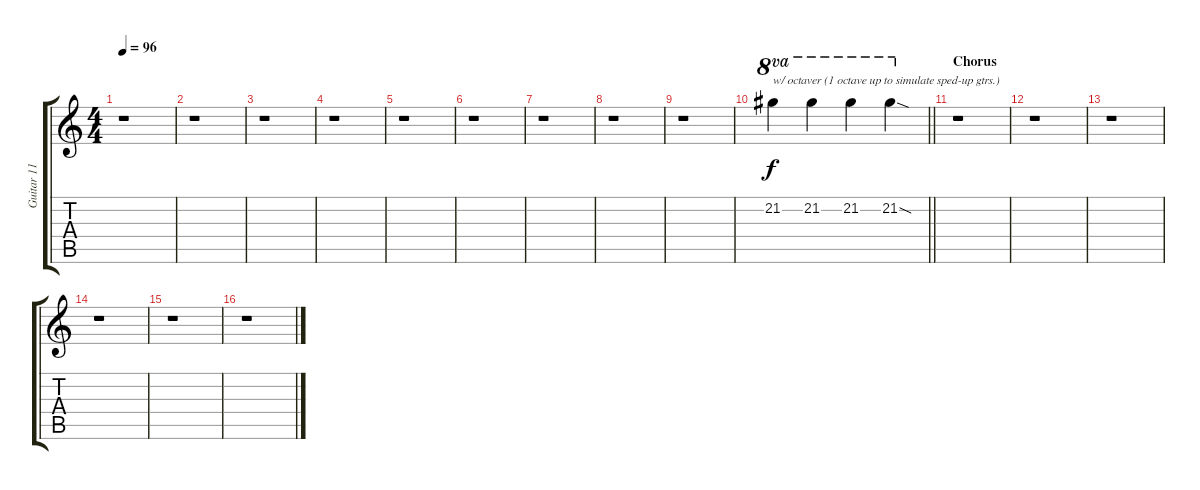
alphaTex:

\track ("Guitar 11 (dist.)" "Guitar 11 ") {instrument distortionguitar}
\staff {score tabs}
\tuning (E4 B3 G3 D3 A2 E2) {hide}
\ts (4 4)
\tempo 96
\clef g2
\ks aminor
r.1{dy f} |
r.1 |
r.1 |
r.1 |
r.1 |
r.1 |
r.1 |
r.1 |
r.1 |
\barLineRight lightlight
21.2.4{ot 8va txt "w/ octaver (1 octave up to simulate sped-up gtrs.)"} 21.2.4{ot 8va} 21.2.4{ot 8va} 21.2{sod}.4{ot 8va} |
\section ("" "Chorus")
r.1 |
r.1 |
r.1 |
r.1 |
r.1 |
r.1
